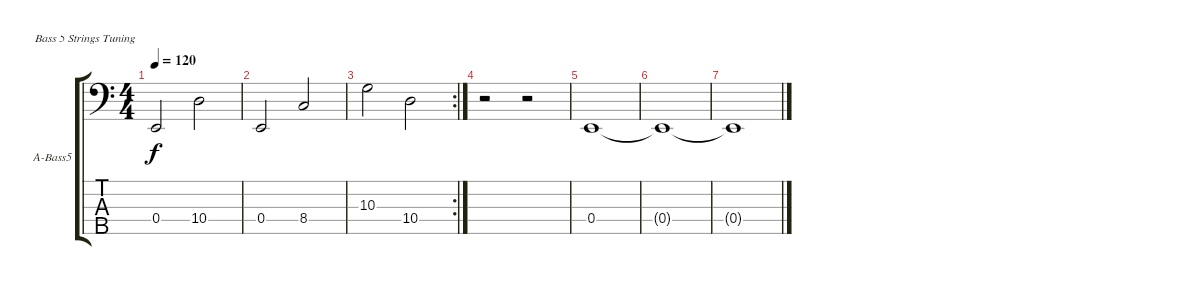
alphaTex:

\bracketExtendMode groupsimilarinstruments
\firstSystemTrackNameOrientation horizontal
\otherSystemsTrackNameOrientation horizontal
\track ("Bass" "A-Bass5") {instrument acousticbass}
\staff {score tabs}
\tuning (G2 D2 A1 E1 B0)
\ts (4 4)
\tempo 120
\clef f4
\ks c
0.4.2{dy f} 10.4.2 |
0.4.2 8.4.2 |
\rc 2
10.3.2 10.4.2 |
r.2 r.2 |
0.4.1 |
0.4{t}.1 |
0.4{t}.1
